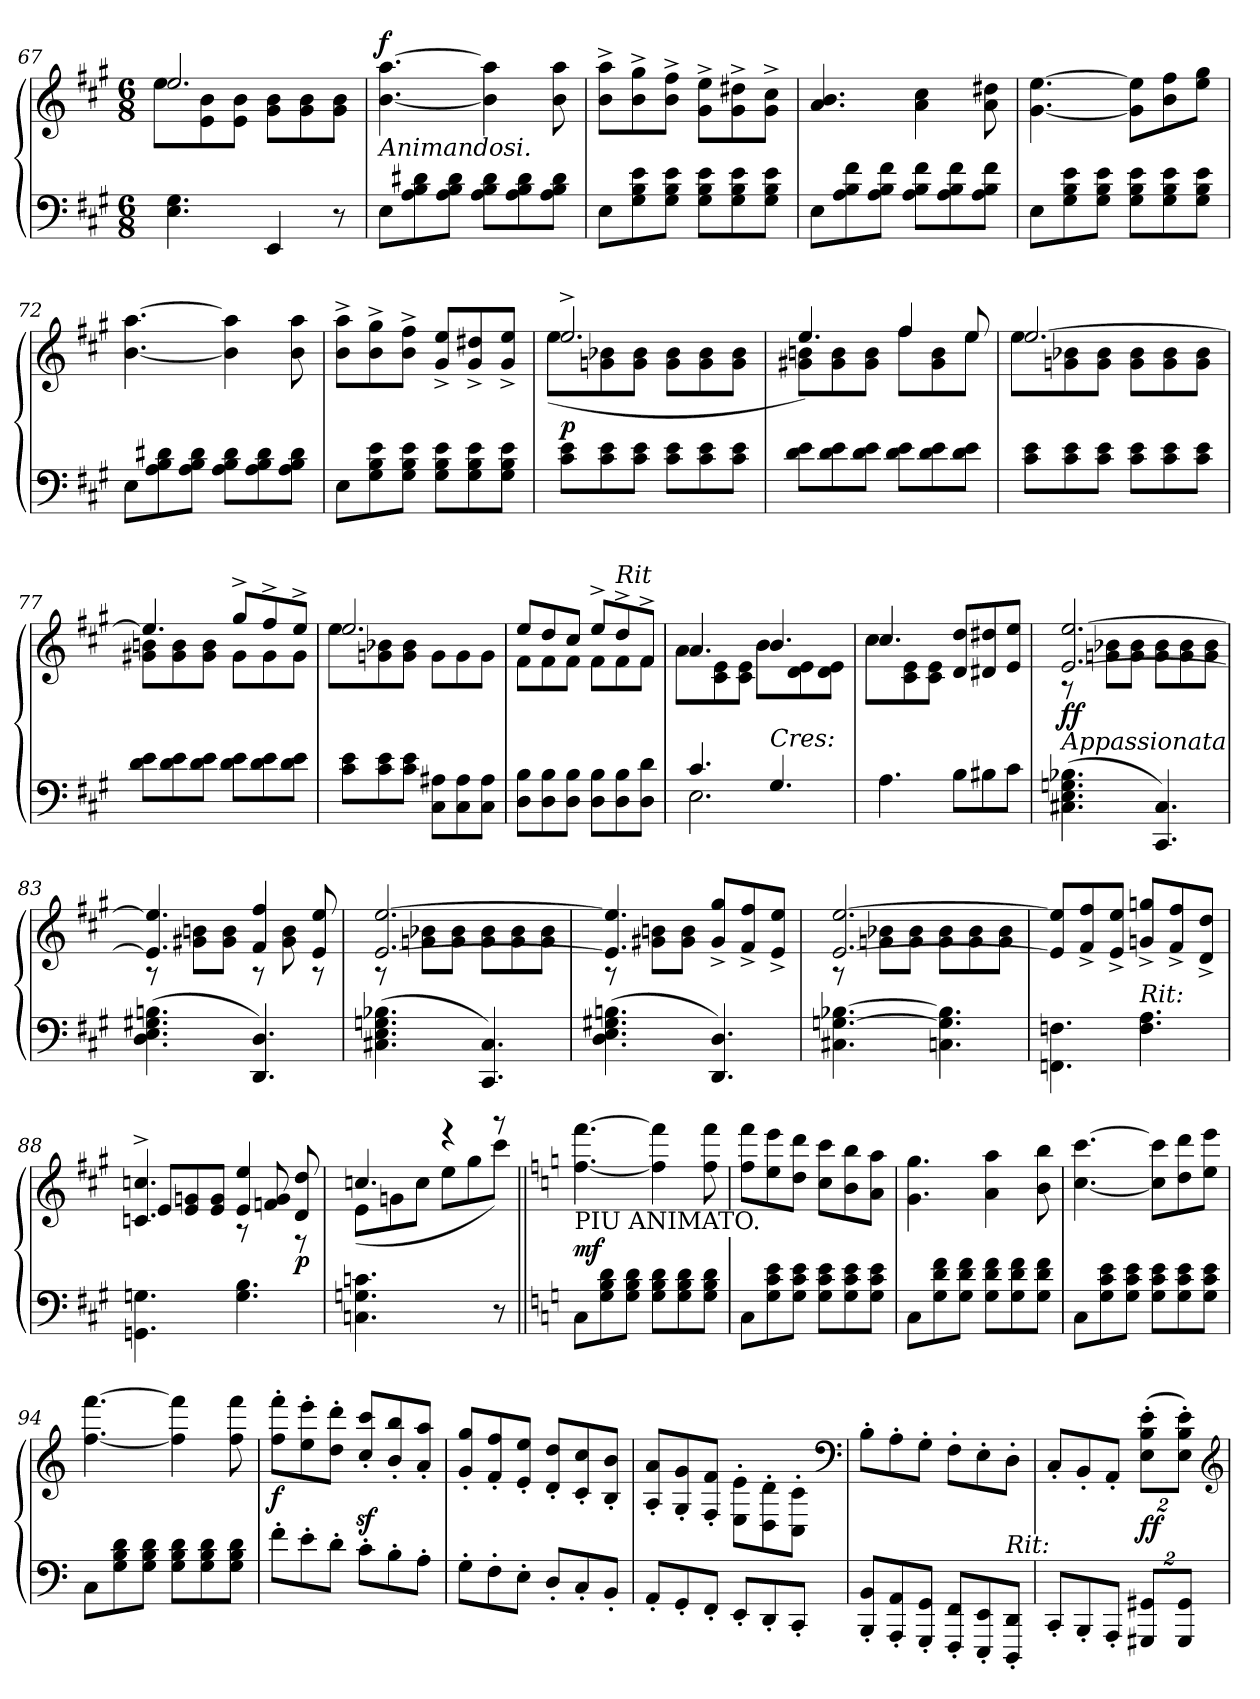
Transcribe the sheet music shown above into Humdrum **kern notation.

**kern	**kern	**dynam
*part1	*part1	*part1
*staff2	*staff1	*staff1/2
*clefF4	*clefG2	*
*k[f#c#g#]	*k[f#c#g#]	*
*M6/8	*M6/8	*
=67	=67	=67
*	*^	*
4.E\ 4.G#\	2.ee/	8ee\L	.
.	.	8e\ 8b\	.
.	.	8e\ 8b\J	.
4EE/	.	8g#\ 8b\L	.
.	.	8g#\ 8b\	.
8r	.	8g#\ 8b\J	.
=68	=68	=68	=68
!LO:TX:a:i:t=Animandosi.	!	!	!
!	!	!	!LO:DY:a
*	*v	*v	*
8E\L	[4.b\ [4.aa\	f
8A\ 8B\ 8d#X\	.	.
8A\ 8B\ 8d#\J	.	.
8A\ 8B\ 8d#\L	4b]\ 4aa]\	.
8A\ 8B\ 8d#\	.	.
8A\ 8B\ 8d#\J	8b\ 8aa\	.
=69	=69	=69
8E\L	8b^\ 8aa^\L	.
8G#\ 8B\ 8e\	8b^\ 8gg#^\	.
8G#\ 8B\ 8e\J	8b^\ 8ff#^\J	.
8G#\ 8B\ 8e\L	8g#^\ 8ee^\L	.
8G#\ 8B\ 8e\	8g#^\ 8dd#X^\	.
8G#\ 8B\ 8e\J	8g#^\ 8cc#^\J	.
=70	=70	=70
8E\L	4.a/ 4.b/	.
8A\ 8B\ 8f#\	.	.
8A\ 8B\ 8f#\J	.	.
8A\ 8B\ 8f#\L	4a\ 4cc#\	.
8A\ 8B\ 8f#\	.	.
8A\ 8B\ 8f#\J	8a\ 8dd#X\	.
=71	=71	=71
8E\L	[4.g#\ [4.ee\	.
8G#\ 8B\ 8e\	.	.
8G#\ 8B\ 8e\J	.	.
8G#\ 8B\ 8e\L	8g#]\ 8ee]\L	.
8G#\ 8B\ 8e\	8b\ 8ff#\	.
8G#\ 8B\ 8e\J	8ee\ 8gg#\J	.
=72	=72	=72
8E\L	[4.b\ [4.aa\	.
8A\ 8B\ 8d#X\	.	.
8A\ 8B\ 8d#\J	.	.
8A\ 8B\ 8d#\L	4b]\ 4aa]\	.
8A\ 8B\ 8d#\	.	.
8A\ 8B\ 8d#\J	8b\ 8aa\	.
=73	=73	=73
8E\L	8b^\ 8aa^\L	.
8G#\ 8B\ 8e\	8b^\ 8gg#^\	.
8G#\ 8B\ 8e\J	8b^\ 8ff#^\J	.
8G#\ 8B\ 8e\L	8g#^/ 8ee^/L	.
8G#\ 8B\ 8e\	8g#^/ 8dd#X^/	.
8G#\ 8B\ 8e\J	8g#^/ 8ee^/J	.
=74	=74	=74
*	*^	*
!	!	!	!LO:DY:a=2
8c#\ 8e\L	2.ee^/	(>8ee\L	p
8c#\ 8e\	.	8gn\ 8b-X\	.
8c#\ 8e\J	.	8g\ 8b-\J	.
8c#\ 8e\L	.	8g\ 8b-\L	.
8c#\ 8e\	.	8g\ 8b-\	.
8c#\ 8e\J	.	8g\ 8b-\J	.
=75	=75	=75	=75
8d\ 8e\L	4.ee/)	8g#X\ 8bn\L	.
8d\ 8e\	.	8g#\ 8b\	.
8d\ 8e\J	.	8g#\ 8b\J	.
8d\ 8e\L	4ff#/	8ff#\L	.
8d\ 8e\	.	8g#\ 8b\	.
8d\ 8e\J	8ee/	8ee\J	.
=76	=76	=76	=76
8c#\ 8e\L	[2.ee/	8ee\L	.
8c#\ 8e\	.	8gn\ 8b-X\	.
8c#\ 8e\J	.	8g\ 8b-\J	.
8c#\ 8e\L	.	8g\ 8b-\L	.
8c#\ 8e\	.	8g\ 8b-\	.
8c#\ 8e\J	.	8g\ 8b-\J	.
=77	=77	=77	=77
8d\ 8e\L	4.ee/]	8g#X\ 8bn\L	.
8d\ 8e\	.	8g#\ 8b\	.
8d\ 8e\J	.	8g#\ 8b\J	.
8d\ 8e\L	8gg#^/L	8g#\L	.
8d\ 8e\	8ff#^/	8g#\	.
8d\ 8e\J	8ee^/J	8g#\J	.
=78	=78	=78	=78
8c#\ 8e\L	2.ee/	8ee\L	.
8c#\ 8e\	.	8gn\ 8b-X\	.
8c#\ 8e\J	.	8g\ 8b-\J	.
8C#\ 8A#X\L	.	8g\L	.
8C#\ 8A#\	.	8g\	.
8C#\ 8A#\J	.	8g\J	.
=79	=79	=79	=79
8D\ 8B\L	8ee/L	8f#\L	.
8D\ 8B\	8dd/	8f#\	.
8D\ 8B\J	8cc#/J	8f#\J	.
8D\ 8B\L	8ee^/L	8f#\L	.
!	!LO:TX:a:i:t=Rit	!	!
8D\ 8B\	8dd^/	8f#\	.
8D\ 8d\J	8f#^/J	8f#\J	.
=80	=80	=80	=80
*^	*	*	*
4.c#/	2.E\	4.a/	8a\L	.
.	.	.	8c#\ 8e\	.
.	.	.	8c#\ 8e\J	.
!LO:TX:a:i:t=Cres&colon;	!	!	!	!
4.G#/	.	4.b/	8b\L	.
.	.	.	8d\ 8e\	.
.	.	.	8d\ 8e\J	.
*v	*v	*	*	*
=81	=81	=81	=81
4.A\	4.cc#/	8cc#\L	.
.	.	8c#\ 8e\	.
.	.	8c#\ 8e\J	.
8B\L	8d/ 8dd/L	4.ryy	.
8B#X\	8d#X/ 8dd#X/	.	.
8c#\J	8e/ 8ee/J	.	.
=82	=82	=82	=82
!LO:TX:a:i:t=Appassionata	!	!	!
!	!	!	!LO:DY:b
(>4.C#X\ 4.E\ 4.Gn\ 4.B-X\	[2.e/ [2.ee/	8r	ff
.	.	8gn\ 8b-X\L	.
.	.	8g\ 8b-\J	.
4.CC#/ 4.C#/)	.	8g\ 8b-\L	.
.	.	8g\ 8b-\	.
.	.	8g\ 8b-\J	.
=83	=83	=83	=83
(>4.D\ 4.E\ 4.G#X\ 4.Bn\	4.e]/ 4.ee]/	8r	.
.	.	8g#X\ 8bn\L	.
.	.	8g#\ 8b\J	.
4.DD/ 4.D/)	4f#/ 4ff#/	8r	.
.	.	8g#\ 8b\	.
.	8e/ 8ee/	8r	.
=84	=84	=84	=84
(>4.C#X\ 4.E\ 4.Gn\ 4.B-X\	[2.e/ [2.ee/	8r	.
.	.	8gn\ 8b-X\L	.
.	.	8g\ 8b-\J	.
4.CC#/ 4.C#/)	.	8g\ 8b-\L	.
.	.	8g\ 8b-\	.
.	.	8g\ 8b-\J	.
=85	=85	=85	=85
(>4.D\ 4.E\ 4.G#X\ 4.Bn\	4.e]/ 4.ee]/	8r	.
.	.	8g#X\ 8bn\L	.
.	.	8g#\ 8b\J	.
4.DD/ 4.D/)	8g#^/ 8gg#^/L	4.ryy	.
.	8f#^/ 8ff#^/	.	.
.	8e^/ 8ee^/J	.	.
=86	=86	=86	=86
4.C#X\ [4.Gn\ [4.B-X\	[2.e/ [2.ee/	8r	.
.	.	8gn\ 8b-X\L	.
.	.	8g\ 8b-\J	.
4.Cn\ 4.G]\ 4.B-]\	.	8g\ 8b-\L	.
.	.	8g\ 8b-\	.
.	.	8g\ 8b-\J	.
*	*v	*v	*
=87	=87	=87
4.FFn\ 4.Fn\	8e]/ 8ee]/L	.
.	8f#^/ 8ff#^/	.
.	8e^/ 8ee^/J	.
!LO:TX:a:i:t=Rit&colon;	!	!
4.F\ 4.A\	8gn^/ 8ggn^/L	.
.	8f#^/ 8ff#^/	.
.	8d^/ 8dd^/J	.
=88	=88	=88
*	*^	*
4.GGn\ 4.Gn\	4.cn^/ 4.ccn^/	8e/L	.
.	.	8e/ 8gn/	.
.	.	8e/ 8g/J	.
4.G\ 4.B\	4e/ 4ee/	8r	.
.	.	8fn/ 8g/	.
!	!	!	!LO:DY:b
.	8d/ 8dd/	8r	p
=89	=89	=89	=89
4.Cn\ 4.Gn\ 4.cn\	4.ccn/	(<8e\L	.
.	.	8gn\	.
.	.	8cc\J	.
4ryy	4r	8ee\L	.
.	.	8gg#\	.
8r	8r	8ccc#\J)	.
*	*v	*v	*
=90||	=90||	=90||
*k[]	*k[]	*
*	*^	*
!LO:TX:a:t=PIU ANIMATO.	!	!	!
!	!	!	!LO:DY:a=2
*	*v	*v	*
8C\L	[4.ff\ [4.fff\	mf
8G\ 8B\ 8d\	.	.
8G\ 8B\ 8d\J	.	.
8G\ 8B\ 8d\L	4ff]\ 4fff]\	.
8G\ 8B\ 8d\	.	.
8G\ 8B\ 8d\J	8ff\ 8fff\	.
=91	=91	=91
8C\L	8ff\ 8fff\L	.
8G\ 8c\ 8e\	8ee\ 8eee\	.
8G\ 8c\ 8e\J	8dd\ 8ddd\J	.
8G\ 8c\ 8e\L	8cc\ 8ccc\L	.
8G\ 8c\ 8e\	8b\ 8bb\	.
8G\ 8c\ 8e\J	8a\ 8aa\J	.
=92	=92	=92
8C\L	4.g\ 4.gg\	.
8G\ 8d\ 8f\	.	.
8G\ 8d\ 8f\J	.	.
8G\ 8d\ 8f\L	4a\ 4aa\	.
8G\ 8d\ 8f\	.	.
8G\ 8d\ 8f\J	8b\ 8bb\	.
=93	=93	=93
8C\L	[4.cc\ [4.ccc\	.
8G\ 8c\ 8e\	.	.
8G\ 8c\ 8e\J	.	.
8G\ 8c\ 8e\L	8cc]\ 8ccc]\L	.
8G\ 8c\ 8e\	8dd\ 8ddd\	.
8G\ 8c\ 8e\J	8ee\ 8eee\J	.
=94	=94	=94
8C\L	[4.ff\ [4.fff\	.
8G\ 8B\ 8d\	.	.
8G\ 8B\ 8d\J	.	.
8G\ 8B\ 8d\L	4ff]\ 4fff]\	.
8G\ 8B\ 8d\	.	.
8G\ 8B\ 8d\J	8ff\ 8fff\	.
=95	=95	=95
!	!	!LO:DY:b
8f'\L	8ff'\ 8fff'\L	f
8e'\	8ee'\ 8eee'\	.
8d'\J	8dd'\ 8ddd'\J	.
8c'\L	8ccz<'/ 8cccz<'/L	.
8B'\	8b'/ 8bb'/	.
8A'\J	8a'/ 8aa'/J	.
=96	=96	=96
8G'\L	8g'/ 8gg'/L	.
8F'\	8f'/ 8ff'/	.
8E'\J	8e'/ 8ee'/J	.
8D'/L	8d'/ 8dd'/L	.
8C'/	8c'/ 8cc'/	.
8BB'/J	8B'/ 8b'/J	.
=97	=97	=97
8AA'/L	8A'/ 8a'/L	.
8GG'/	8G'/ 8g'/	.
8FF'/J	8F'/ 8f'/J	.
8EE'/L	8E'\ 8e'\L	.
8DD'/	8D'\ 8d'\	.
8CC'/J	8C'\ 8c'\J	.
*	*clefF4	*
=98	=98	=98
8BBB'/ 8BB'/L	8B'\L	.
8AAA'/ 8AA'/	8A'\	.
8GGG'/ 8GG'/J	8G'\J	.
8FFF'/ 8FF'/L	8F'\L	.
8EEE'/ 8EE'/	8E'\	.
!LO:TX:a:i:t=Rit&colon;	!	!
8DDD'/ 8DD'/J	8D'\J	.
=99	=99	=99
8CC'/L	8C'/L	.
8BBB'/	8BB'/	.
8AAA'/J	8AA'/J	.
*Xbrackettup	*Xbrackettup	*
!	!	!LO:DY:b
16%3GGG#X/ 16%3GG#X/L	(>16%3E'\ 16%3B'\ 16%3e'\L	ff
16%3GGG#/ 16%3GG#/J	16%3E'\ 16%3B'\ 16%3e'\J)	.
*	*clefG2	*
=	=	=
*-	*-	*-
